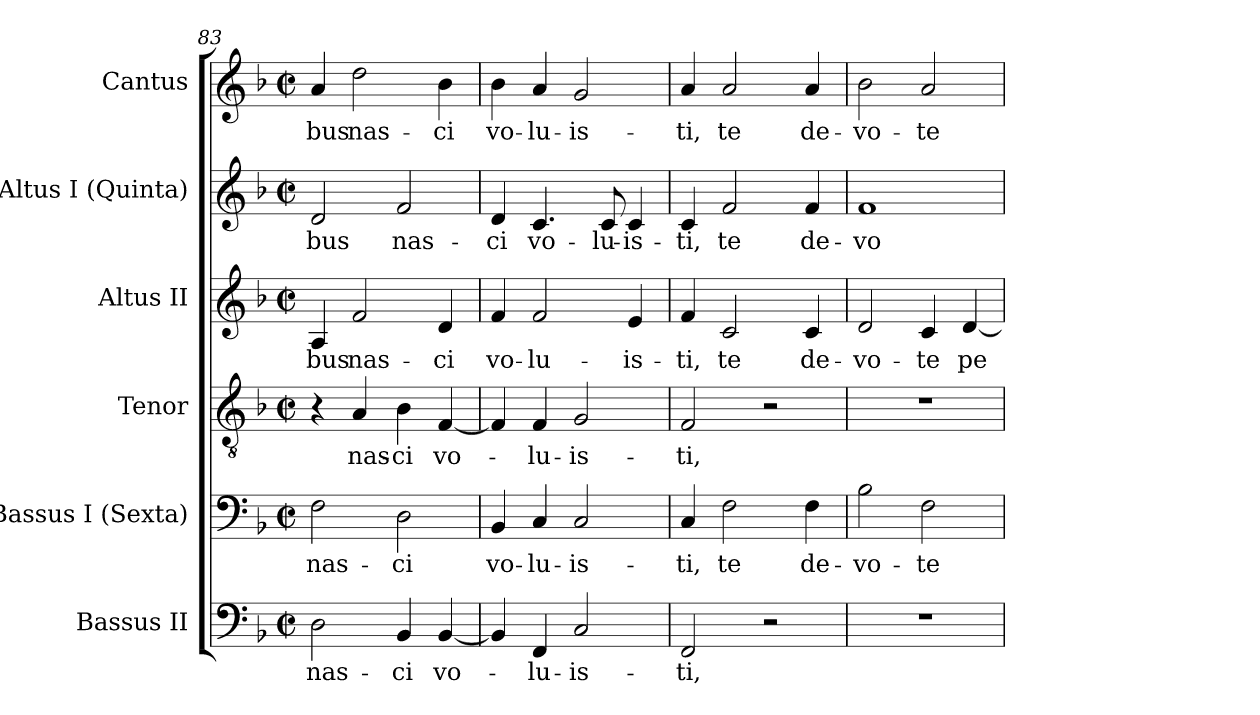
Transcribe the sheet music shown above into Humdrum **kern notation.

**kern	**text	**kern	**text	**kern	**text	**kern	**text	**kern	**text	**kern	**text
*part6	*part6	*part5	*part5	*part4	*part4	*part3	*part3	*part2	*part2	*part1	*part1
*staff6	*staff6	*staff5	*staff5	*staff4	*staff4	*staff3	*staff3	*staff2	*staff2	*staff1	*staff1
*I"Bassus II	*	*I"Bassus I (Sexta)	*	*I"Tenor	*	*I"Altus II	*	*I"Altus I (Quinta)	*	*I"Cantus	*
*I'B.	*	*I'B.	*	*I'T.	*	*I'A.	*	*I'A.	*	*I'S.	*
*clefF4	*	*clefF4	*	*clefGv2	*	*clefG2	*	*clefG2	*	*clefG2	*
*	*	*	*	*ITrd7c12	*	*	*	*	*	*	*
*k[b-]	*	*k[b-]	*	*k[b-]	*	*k[b-]	*	*k[b-]	*	*k[b-]	*
*F:	*	*F:	*	*F:	*	*F:	*	*F:	*	*F:	*
*M2/2	*	*M2/2	*	*M2/2	*	*M2/2	*	*M2/2	*	*M2/2	*
*met(c|)	*	*met(c|)	*	*met(c|)	*	*met(c|)	*	*met(c|)	*	*met(c|)	*
=83	=83	=83	=83	=83	=83	=83	=83	=83	=83	=83	=83
!	!LO:LY:b:color=#000000	!	!	!	!	!	!	!	!	!	!
!	!	!	!LO:LY:b:color=#000000	!	!	!	!	!	!	!	!
!	!	!	!	!	!	!	!LO:LY:b:color=#000000	!	!	!	!
!	!	!	!	!	!	!	!	!	!LO:LY:b:color=#000000	!	!
!	!	!	!	!	!	!	!	!	!	!	!LO:LY:b:color=#000000
2Di\	nas-	2Fi\	nas-	4r	.	4Ai/	-bus	2di/	-bus	4ai/	-bus
!	!	!	!	!	!LO:LY:b:color=#000000	!	!	!	!	!	!
!	!	!	!	!	!	!	!LO:LY:b:color=#000000	!	!	!	!
!	!	!	!	!	!	!	!	!	!	!	!LO:LY:b:color=#000000
.	.	.	.	4AAi/	nas-	2fi/	nas-	.	.	2ddi\	nas-
!	!LO:LY:b:color=#000000	!	!	!	!	!	!	!	!	!	!
!	!	!	!LO:LY:b:color=#000000	!	!	!	!	!	!	!	!
!	!	!	!	!	!LO:LY:b:color=#000000	!	!	!	!	!	!
!	!	!	!	!	!	!	!	!	!LO:LY:b:color=#000000	!	!
4BB-i/	-ci	2Di\	-ci	4BB-i\	-ci	.	.	2fi/	nas-	.	.
!	!LO:LY:b:color=#000000	!	!	!	!	!	!	!	!	!	!
!	!	!	!	!	!LO:LY:b:color=#000000	!	!	!	!	!	!
!	!	!	!	!	!	!	!LO:LY:b:color=#000000	!	!	!	!
!	!	!	!	!	!	!	!	!	!	!	!LO:LY:b:color=#000000
[<4BB-i/	vo-	.	.	[<4FFi/	vo-	4di/	-ci	.	.	4b-i\	-ci
=84	=84	=84	=84	=84	=84	=84	=84	=84	=84	=84	=84
!	!	!	!LO:LY:b:color=#000000	!	!	!	!	!	!	!	!
!	!	!	!	!	!	!	!LO:LY:b:color=#000000	!	!	!	!
!	!	!	!	!	!	!	!	!	!LO:LY:b:color=#000000	!	!
!	!	!	!	!	!	!	!	!	!	!	!LO:LY:b:color=#000000
4BB-i/]	.	4BB-i/	vo-	4FFi/]	.	4fi/	vo-	4di/	-ci	4b-i\	vo-
!	!LO:LY:b:color=#000000	!	!	!	!	!	!	!	!	!	!
!	!	!	!LO:LY:b:color=#000000	!	!	!	!	!	!	!	!
!	!	!	!	!	!LO:LY:b:color=#000000	!	!	!	!	!	!
!	!	!	!	!	!	!	!LO:LY:b:color=#000000	!	!	!	!
!	!	!	!	!	!	!	!	!	!LO:LY:b:color=#000000	!	!
!	!	!	!	!	!	!	!	!	!	!	!LO:LY:b:color=#000000
4FFi/	-lu-	4Ci/	-lu-	4FFi/	-lu-	2fi/	-lu-	4.ci/	vo-	4ai/	-lu-
!	!LO:LY:b:color=#000000	!	!	!	!	!	!	!	!	!	!
!	!	!	!LO:LY:b:color=#000000	!	!	!	!	!	!	!	!
!	!	!	!	!	!LO:LY:b:color=#000000	!	!	!	!	!	!
!	!	!	!	!	!	!	!	!	!	!	!LO:LY:b:color=#000000
2Ci/	-is-	2Ci/	-is-	2GGi/	-is-	.	.	.	.	2gi/	-is-
!	!	!	!	!	!	!	!	!	!LO:LY:b:color=#000000	!	!
.	.	.	.	.	.	.	.	8ci/	-lu-	.	.
!	!	!	!	!	!	!	!LO:LY:b:color=#000000	!	!	!	!
!	!	!	!	!	!	!	!	!	!LO:LY:b:color=#000000	!	!
.	.	.	.	.	.	4ei/	-is-	4ci/	-is-	.	.
=85	=85	=85	=85	=85	=85	=85	=85	=85	=85	=85	=85
!	!LO:LY:b:color=#000000	!	!	!	!	!	!	!	!	!	!
!	!	!	!LO:LY:b:color=#000000	!	!	!	!	!	!	!	!
!	!	!	!	!	!LO:LY:b:color=#000000	!	!	!	!	!	!
!	!	!	!	!	!	!	!LO:LY:b:color=#000000	!	!	!	!
!	!	!	!	!	!	!	!	!	!LO:LY:b:color=#000000	!	!
!	!	!	!	!	!	!	!	!	!	!	!LO:LY:b:color=#000000
2FFi/	-ti,	4Ci/	-ti,	2FFi/	-ti,	4fi/	-ti,	4ci/	-ti,	4ai/	-ti,
!	!	!	!LO:LY:b:color=#000000	!	!	!	!	!	!	!	!
!	!	!	!	!	!	!	!LO:LY:b:color=#000000	!	!	!	!
!	!	!	!	!	!	!	!	!	!LO:LY:b:color=#000000	!	!
!	!	!	!	!	!	!	!	!	!	!	!LO:LY:b:color=#000000
.	.	2Fi\	te	.	.	2ci/	te	2fi/	te	2ai/	te
2r	.	.	.	2r	.	.	.	.	.	.	.
!	!	!	!LO:LY:b:color=#000000	!	!	!	!	!	!	!	!
!	!	!	!	!	!	!	!LO:LY:b:color=#000000	!	!	!	!
!	!	!	!	!	!	!	!	!	!LO:LY:b:color=#000000	!	!
!	!	!	!	!	!	!	!	!	!	!	!LO:LY:b:color=#000000
.	.	4Fi\	de-	.	.	4ci/	de-	4fi/	de-	4ai/	de-
=86	=86	=86	=86	=86	=86	=86	=86	=86	=86	=86	=86
!	!	!	!LO:LY:b:color=#000000	!	!	!	!	!	!	!	!
!	!	!	!	!	!	!	!LO:LY:b:color=#000000	!	!	!	!
!	!	!	!	!	!	!	!	!	!LO:LY:b:color=#000000	!	!
!	!	!	!	!	!	!	!	!	!	!	!LO:LY:b:color=#000000
1r	.	2B-i\	-vo-	1r	.	2di/	-vo-	1fi	-vo-	2b-i\	-vo-
!	!	!	!LO:LY:b:color=#000000	!	!	!	!	!	!	!	!
!	!	!	!	!	!	!	!LO:LY:b:color=#000000	!	!	!	!
!	!	!	!	!	!	!	!	!	!	!	!LO:LY:b:color=#000000
.	.	2Fi\	-te	.	.	4ci/	-te	.	.	2ai/	-te
!	!	!	!	!	!	!	!LO:LY:b:color=#000000	!	!	!	!
.	.	.	.	.	.	[<4di/	pe-	.	.	.	.
=	=	=	=	=	=	=	=	=	=	=	=
*-	*-	*-	*-	*-	*-	*-	*-	*-	*-	*-	*-
